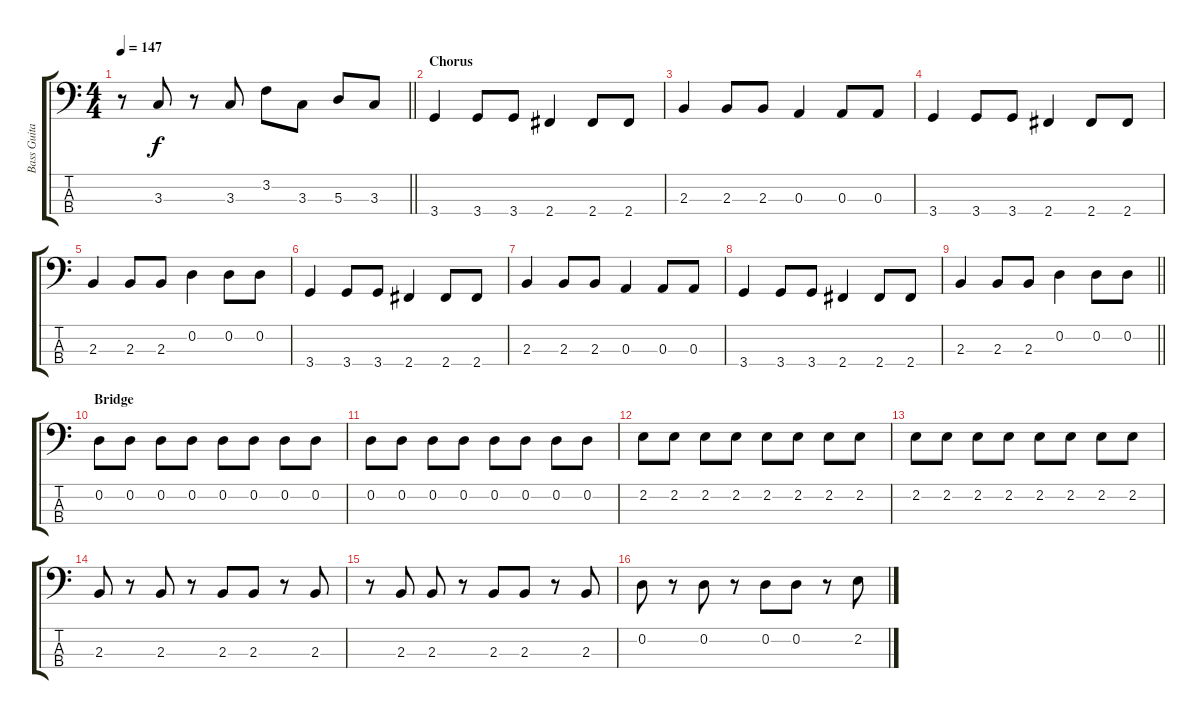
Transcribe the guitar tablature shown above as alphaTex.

\track ("Bass Guitar" "Bass Guita") {instrument electricbassfinger}
\staff {score tabs}
\tuning (G2 D2 A1 E1) {hide}
\ts (4 4)
\tempo 147
\clef f4
\barLineRight lightlight
\ks c
r.8{dy f} 3.3.8 r.8 3.3.8 3.2.8 3.3.8 5.3.8 3.3.8 |
\section ("" "Chorus")
3.4.4 3.4.8 3.4.8 2.4.4 2.4.8 2.4.8 |
2.3.4 2.3.8 2.3.8 0.3.4 0.3.8 0.3.8 |
3.4.4 3.4.8 3.4.8 2.4.4 2.4.8 2.4.8 |
2.3.4 2.3.8 2.3.8 0.2.4 0.2.8 0.2.8 |
3.4.4 3.4.8 3.4.8 2.4.4 2.4.8 2.4.8 |
2.3.4 2.3.8 2.3.8 0.3.4 0.3.8 0.3.8 |
3.4.4 3.4.8 3.4.8 2.4.4 2.4.8 2.4.8 |
\barLineRight lightlight
2.3.4 2.3.8 2.3.8 0.2.4 0.2.8 0.2.8 |
\section ("" "Bridge")
0.2.8 0.2.8 0.2.8 0.2.8 0.2.8 0.2.8 0.2.8 0.2.8 |
0.2.8 0.2.8 0.2.8 0.2.8 0.2.8 0.2.8 0.2.8 0.2.8 |
2.2.8 2.2.8 2.2.8 2.2.8 2.2.8 2.2.8 2.2.8 2.2.8 |
2.2.8 2.2.8 2.2.8 2.2.8 2.2.8 2.2.8 2.2.8 2.2.8 |
2.3.8 r.8 2.3.8 r.8 2.3.8 2.3.8 r.8 2.3.8 |
r.8 2.3.8 2.3.8 r.8 2.3.8 2.3.8 r.8 2.3.8 |
0.2.8 r.8 0.2.8 r.8 0.2.8 0.2.8 r.8 2.2.8
